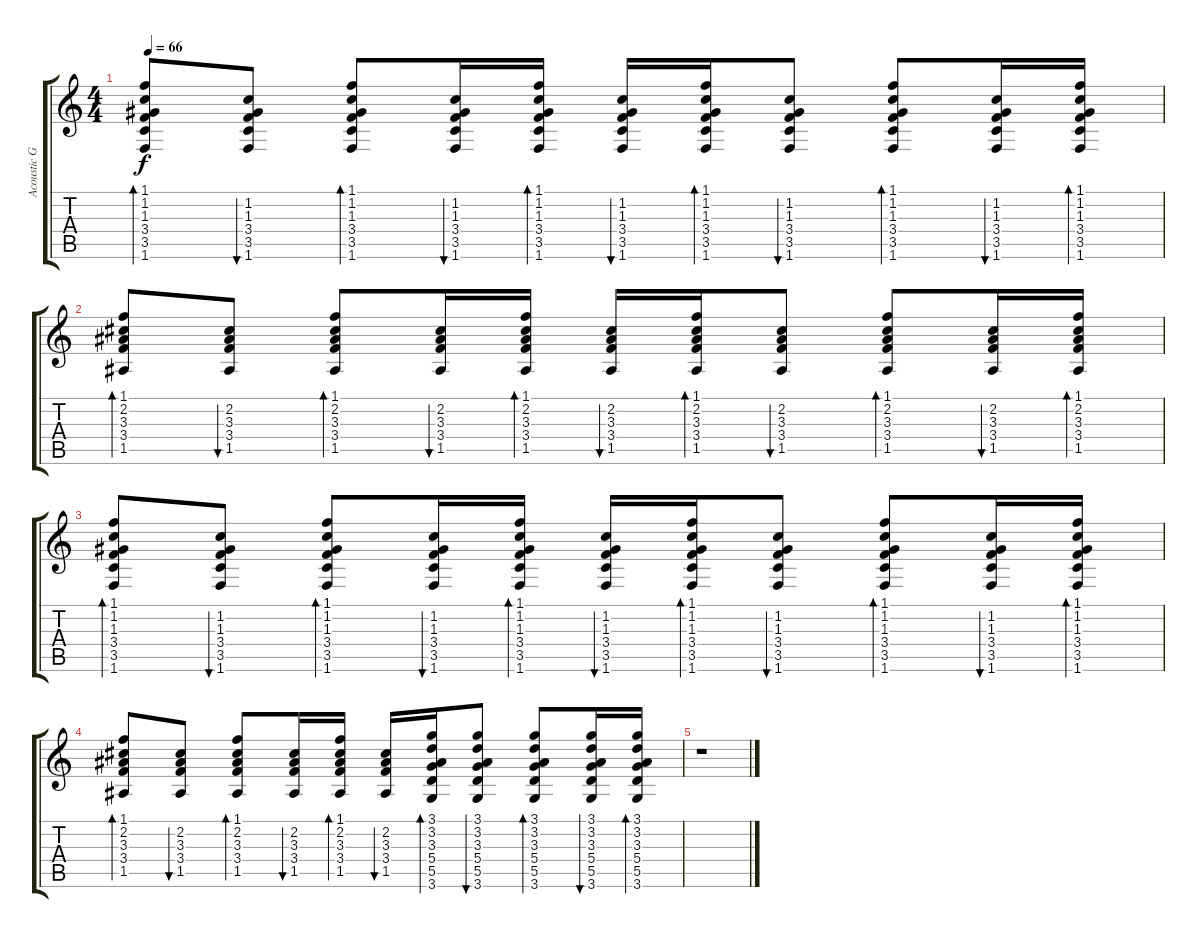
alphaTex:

\track ("Acoustic Guitar 2" "Acoustic G") {instrument acousticguitarsteel}
\staff {score tabs}
\tuning (E4 B3 G3 D3 A2 E2) {hide}
\ts (4 4)
\tempo 66
\clef g2
\ks c
(1.1 1.2 1.3 3.4 3.5 1.6).8{bd 30 dy f} (1.2 1.3 3.4 3.5 1.6).8{bu 30} (1.1 1.2 1.3 3.4 3.5 1.6).8{bd 30} (1.2 1.3 3.4 3.5 1.6).16{bu 30} (1.1 1.2 1.3 3.4 3.5 1.6).16{bd 30} (1.2 1.3 3.4 3.5 1.6).16{bu 30} (1.1 1.2 1.3 3.4 3.5 1.6).16{bd 30} (1.2 1.3 3.4 3.5 1.6).8{bu 30} (1.1 1.2 1.3 3.4 3.5 1.6).8{bd 30} (1.2 1.3 3.4 3.5 1.6).16{bu 30} (1.1 1.2 1.3 3.4 3.5 1.6).16{bd 30} |
(1.1 2.2 3.3 3.4 1.5).8{bd 30} (2.2 3.3 3.4 1.5).8{bu 30} (1.1 2.2 3.3 3.4 1.5).8{bd 30} (2.2 3.3 3.4 1.5).16{bu 30} (1.1 2.2 3.3 3.4 1.5).16{bd 30} (2.2 3.3 3.4 1.5).16{bu 30} (1.1 2.2 3.3 3.4 1.5).16{bd 30} (2.2 3.3 3.4 1.5).8{bu 30} (1.1 2.2 3.3 3.4 1.5).8{bd 30} (2.2 3.3 3.4 1.5).16{bu 30} (1.1 2.2 3.3 3.4 1.5).16{bd 30} |
(1.1 1.2 1.3 3.4 3.5 1.6).8{bd 30} (1.2 1.3 3.4 3.5 1.6).8{bu 30} (1.1 1.2 1.3 3.4 3.5 1.6).8{bd 30} (1.2 1.3 3.4 3.5 1.6).16{bu 30} (1.1 1.2 1.3 3.4 3.5 1.6).16{bd 30} (1.2 1.3 3.4 3.5 1.6).16{bu 30} (1.1 1.2 1.3 3.4 3.5 1.6).16{bd 30} (1.2 1.3 3.4 3.5 1.6).8{bu 30} (1.1 1.2 1.3 3.4 3.5 1.6).8{bd 30} (1.2 1.3 3.4 3.5 1.6).16{bu 30} (1.1 1.2 1.3 3.4 3.5 1.6).16{bd 30} |
(1.1 2.2 3.3 3.4 1.5).8{bd 30} (2.2 3.3 3.4 1.5).8{bu 30} (1.1 2.2 3.3 3.4 1.5).8{bd 30} (2.2 3.3 3.4 1.5).16{bu 30} (1.1 2.2 3.3 3.4 1.5).16{bd 30} (2.2 3.3 3.4 1.5).16{bu 30} (3.1 3.2 3.3 5.4 5.5 3.6).16{bd 30} (3.1 3.2 3.3 5.4 5.5 3.6).8{bu 30} (3.1 3.2 3.3 5.4 5.5 3.6).8{bd 30} (3.1 3.2 3.3 5.4 5.5 3.6).16{bu 30} (3.1 3.2 3.3 5.4 5.5 3.6).16{bd 30} |
r.1
